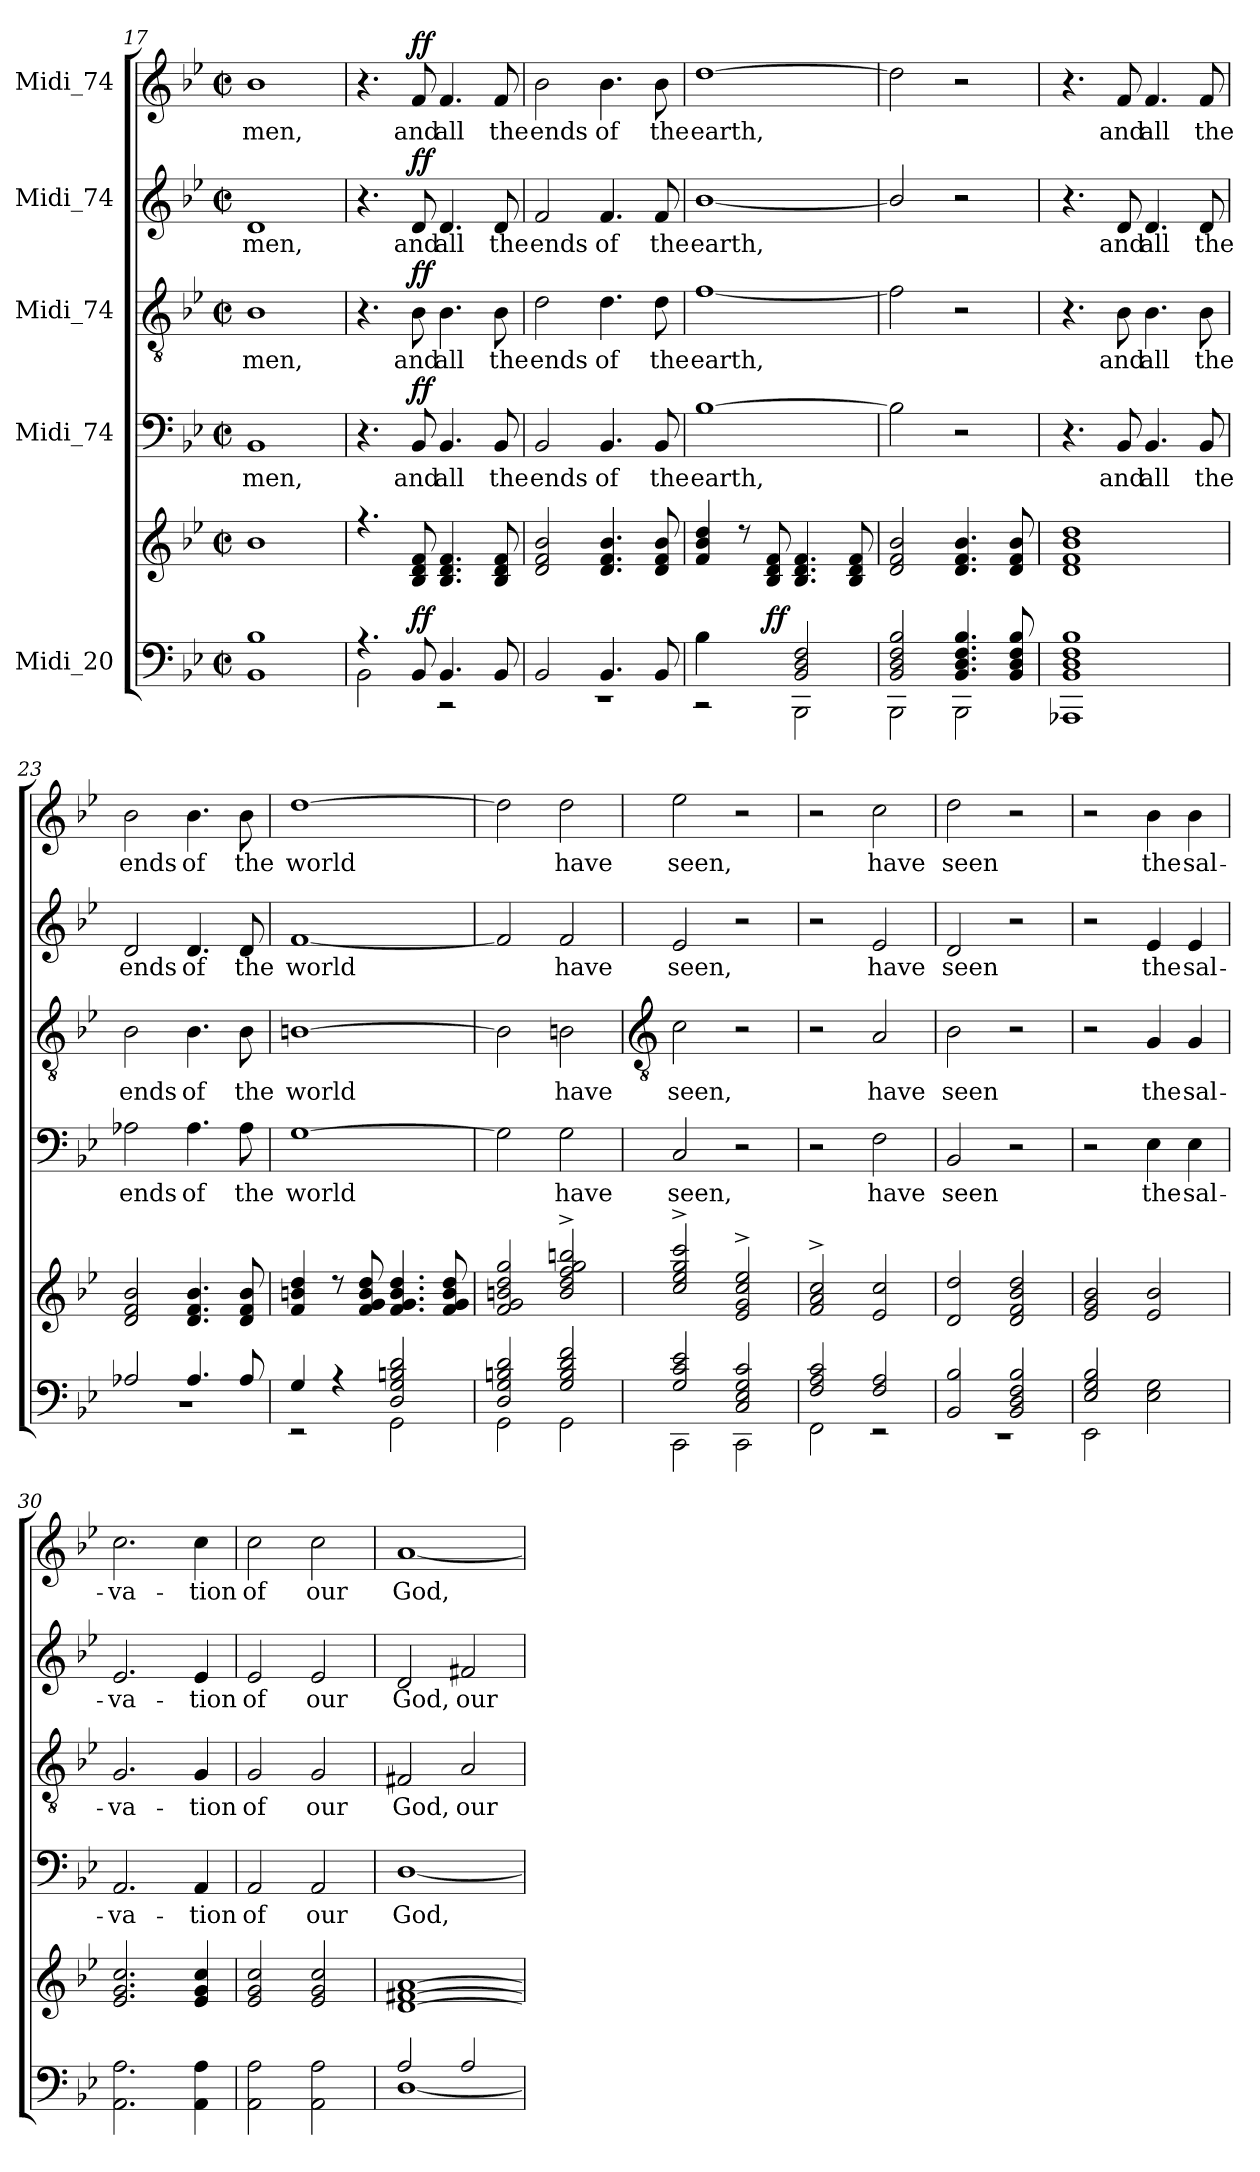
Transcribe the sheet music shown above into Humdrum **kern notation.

**kern	**kern	**dynam	**kern	**text	**dynam	**kern	**text	**dynam	**kern	**text	**dynam	**kern	**text	**dynam
*part5	*part5	*part5	*part4	*part4	*part4	*part3	*part3	*part3	*part2	*part2	*part2	*part1	*part1	*part1
*staff6	*staff5	*staff5/6	*staff4	*staff4	*staff4	*staff3	*staff3	*staff3	*staff2	*staff2	*staff2	*staff1	*staff1	*staff1
*I"Midi_20	*	*	*I"Midi_74	*	*	*I"Midi_74	*	*	*I"Midi_74	*	*	*I"Midi_74	*	*
!!LO:LB:g=z
*clefF4	*clefG2	*	*clefF4	*	*	*clefGv2	*	*	*clefG2	*	*	*clefG2	*	*
*k[b-e-]	*k[b-e-]	*	*k[b-e-]	*	*	*k[b-e-]	*	*	*k[b-e-]	*	*	*k[b-e-]	*	*
*B-:	*B-:	*	*B-:	*	*	*B-:	*	*	*B-:	*	*	*B-:	*	*
*M2/2	*M2/2	*	*M2/2	*	*	*M2/2	*	*	*M2/2	*	*	*M2/2	*	*
*met(c|)	*met(c|)	*	*met(c|)	*	*	*met(c|)	*	*	*met(c|)	*	*	*met(c|)	*	*
=17	=17	=17	=17	=17	=17	=17	=17	=17	=17	=17	=17	=17	=17	=17
*^	*^	*	*	*	*	*	*	*	*	*	*	*	*	*
!	!	!	!	!	!	!LO:LY:b	!	!	!LO:LY:b	!	!	!LO:LY:b	!	!	!LO:LY:b	!
1ryy	1BB-\ 1B-\	1b-	1ryy	.	1BB-	men,	.	1B-	men,	.	1d	men,	.	1b-	men,	.
=18	=18	=18	=18	=18	=18	=18	=18	=18	=18	=18	=18	=18	=18	=18	=18	=18
4.r	2BB-\	4.r	1ryy	.	4.r	.	.	4.r	.	.	4.r	.	.	4.r	.	.
!	!	!	!	!LO:DY:b	!	!LO:LY:b	!LO:DY:b	!	!LO:LY:b	!LO:DY:b	!	!LO:LY:b	!LO:DY:b	!	!LO:LY:b	!LO:DY:b
8BB-/	.	8B- 8d 8f	.	ff	8BB-	and	ff	8B-	and	ff	8d	and	ff	8f	and	ff
!	!	!	!	!	!	!LO:LY:b	!	!	!LO:LY:b	!	!	!LO:LY:b	!	!	!LO:LY:b	!
4.BB-/	2r	4.B- 4.d 4.f	.	.	4.BB-	all	.	4.B-	all	.	4.d	all	.	4.f	all	.
!	!	!	!	!	!	!LO:LY:b	!	!	!LO:LY:b	!	!	!LO:LY:b	!	!	!LO:LY:b	!
8BB-/	.	8B- 8d 8f	.	.	8BB-	the	.	8B-	the	.	8d	the	.	8f	the	.
=19	=19	=19	=19	=19	=19	=19	=19	=19	=19	=19	=19	=19	=19	=19	=19	=19
!	!	!	!	!	!	!LO:LY:b	!	!	!LO:LY:b	!	!	!LO:LY:b	!	!	!LO:LY:b	!
2BB-/	1r	2d 2f 2b-	1ryy	.	2BB-	ends	.	2d	ends	.	2f	ends	.	2b-	ends	.
!	!	!	!	!	!	!LO:LY:b	!	!	!LO:LY:b	!	!	!LO:LY:b	!	!	!LO:LY:b	!
4.BB-/	.	4.d 4.f 4.b-	.	.	4.BB-	of	.	4.d	of	.	4.f	of	.	4.b-	of	.
!	!	!	!	!	!	!LO:LY:b	!	!	!LO:LY:b	!	!	!LO:LY:b	!	!	!LO:LY:b	!
8BB-/	.	8d 8f 8b-	.	.	8BB-	the	.	8d	the	.	8f	the	.	8b-	the	.
=20	=20	=20	=20	=20	=20	=20	=20	=20	=20	=20	=20	=20	=20	=20	=20	=20
!	!	!	!	!	!	!LO:LY:b	!	!	!LO:LY:b	!	!	!LO:LY:b	!	!	!LO:LY:b	!
4B-\	2r	4f 4b- 4dd	1ryy	.	[1B-	earth,	.	[1f/	earth,	.	[1b-/	earth,	.	[1dd	earth,	.
4ryy	.	8r	.	.	.	.	.	.	.	.	.	.	.	.	.	.
!	!	!	!	!LO:DY:b	!	!	!	!	!	!	!	!	!	!	!	!
.	.	8B- 8d 8f	.	ff	.	.	.	.	.	.	.	.	.	.	.	.
2BB-/ 2D/ 2F/	2BBB-\	4.B- 4.d 4.f	.	.	.	.	.	.	.	.	.	.	.	.	.	.
.	.	8B- 8d 8f	.	.	.	.	.	.	.	.	.	.	.	.	.	.
=21	=21	=21	=21	=21	=21	=21	=21	=21	=21	=21	=21	=21	=21	=21	=21	=21
2BB-/ 2D/ 2F/ 2B-/	2BBB-\	2d 2f 2b-	1ryy	.	2B-]	.	.	2f\]	.	.	2b-/]	.	.	2dd]	.	.
4.BB-/ 4.D/ 4.F/ 4.B-/	2BBB-\	4.d 4.f 4.b-	.	.	2r	.	.	2r	.	.	2r	.	.	2r	.	.
8BB-/ 8D/ 8F/ 8B-/	.	8d 8f 8b-	.	.	.	.	.	.	.	.	.	.	.	.	.	.
=22	=22	=22	=22	=22	=22	=22	=22	=22	=22	=22	=22	=22	=22	=22	=22	=22
1BB-/ 1D/ 1F/ 1B-/	1AAA-X\	1d 1f 1b- 1dd	1ryy	.	4.r	.	.	4.r	.	.	4.r	.	.	4.r	.	.
!	!	!	!	!	!	!LO:LY:b	!	!	!LO:LY:b	!	!	!LO:LY:b	!	!	!LO:LY:b	!
.	.	.	.	.	8BB-	and	.	8B-	and	.	8d	and	.	8f	and	.
!	!	!	!	!	!	!LO:LY:b	!	!	!LO:LY:b	!	!	!LO:LY:b	!	!	!LO:LY:b	!
.	.	.	.	.	4.BB-	all	.	4.B-	all	.	4.d	all	.	4.f	all	.
!	!	!	!	!	!	!LO:LY:b	!	!	!LO:LY:b	!	!	!LO:LY:b	!	!	!LO:LY:b	!
.	.	.	.	.	8BB-	the	.	8B-	the	.	8d	the	.	8f	the	.
=23	=23	=23	=23	=23	=23	=23	=23	=23	=23	=23	=23	=23	=23	=23	=23	=23
!	!	!	!	!	!	!LO:LY:b	!	!	!LO:LY:b	!	!	!LO:LY:b	!	!	!LO:LY:b	!
2A-X/	1r	2d 2f 2b-	1ryy	.	2A-X	ends	.	2B-	ends	.	2d	ends	.	2b-	ends	.
!	!	!	!	!	!	!LO:LY:b	!	!	!LO:LY:b	!	!	!LO:LY:b	!	!	!LO:LY:b	!
4.A-/	.	4.d 4.f 4.b-	.	.	4.A-	of	.	4.B-	of	.	4.d	of	.	4.b-	of	.
!	!	!	!	!	!	!LO:LY:b	!	!	!LO:LY:b	!	!	!LO:LY:b	!	!	!LO:LY:b	!
8A-/	.	8d 8f 8b-	.	.	8A-	the	.	8B-	the	.	8d	the	.	8b-	the	.
=24	=24	=24	=24	=24	=24	=24	=24	=24	=24	=24	=24	=24	=24	=24	=24	=24
!	!	!	!	!	!	!LO:LY:b	!	!	!LO:LY:b	!	!	!LO:LY:b	!	!	!LO:LY:b	!
4G/	2r	4f 4bn 4dd	1ryy	.	[1G	world	.	[1Bn	world	.	[1f	world	.	[1dd	world	.
4r	.	8r	.	.	.	.	.	.	.	.	.	.	.	.	.	.
.	.	8f 8g 8b 8dd	.	.	.	.	.	.	.	.	.	.	.	.	.	.
2D/ 2G/ 2Bn/ 2d/	2GG\	4.f 4.g 4.b 4.dd	.	.	.	.	.	.	.	.	.	.	.	.	.	.
.	.	8f 8g 8b 8dd	.	.	.	.	.	.	.	.	.	.	.	.	.	.
=25	=25	=25	=25	=25	=25	=25	=25	=25	=25	=25	=25	=25	=25	=25	=25	=25
2D/ 2G/ 2Bn/ 2d/	2GG\	2f 2g 2bn 2dd 2gg	1ryy	.	2G]	.	.	2B]	.	.	2f]	.	.	2dd]	.	.
!	!	!	!	!	!	!LO:LY:b	!	!	!LO:LY:b	!	!	!LO:LY:b	!	!	!LO:LY:b	!
2G/ 2B/ 2d/ 2f/	2GG\	2b^ 2dd^ 2ff^ 2gg^ 2bbn^	.	.	2G	have	.	2B	have	.	2f	have	.	2dd	have	.
!!LO:LB:g=z
=26	=26	=26	=26	=26	=26	=26	=26	=26	=26	=26	=26	=26	=26	=26	=26	=26
*	*	*	*	*	*	*	*	*clefGv2	*	*	*	*	*	*	*	*
!	!	!	!	!	!	!LO:LY:b	!	!	!LO:LY:b	!	!	!LO:LY:b	!	!	!LO:LY:b	!
2G/ 2c/ 2e-/	2CC\	2cc^ 2ee-^ 2gg^ 2ccc^	1ryy	.	2C	seen,	.	2c	seen,	.	2e-	seen,	.	2ee-	seen,	.
2C/ 2E-/ 2G/ 2c/	2CC\	2e-^ 2g^ 2cc^ 2ee-^	.	.	2r	.	.	2r	.	.	2r	.	.	2r	.	.
=27	=27	=27	=27	=27	=27	=27	=27	=27	=27	=27	=27	=27	=27	=27	=27	=27
2F/ 2A/ 2c/	2FF\	2f^ 2a^ 2cc^	1ryy	.	2r	.	.	2r	.	.	2r	.	.	2r	.	.
!	!	!	!	!	!	!LO:LY:b	!	!	!LO:LY:b	!	!	!LO:LY:b	!	!	!LO:LY:b	!
2F/ 2A/	2r	2e- 2cc	.	.	2F	have	.	2A	have	.	2e-	have	.	2cc	have	.
=28	=28	=28	=28	=28	=28	=28	=28	=28	=28	=28	=28	=28	=28	=28	=28	=28
!	!	!	!	!	!	!LO:LY:b	!	!	!LO:LY:b	!	!	!LO:LY:b	!	!	!LO:LY:b	!
2BB-/ 2B-/	1r	2d 2dd	1ryy	.	2BB-	seen	.	2B-	seen	.	2d	seen	.	2dd	seen	.
2BB-/ 2D/ 2F/ 2B-/	.	2d 2f 2b- 2dd	.	.	2r	.	.	2r	.	.	2r	.	.	2r	.	.
=29	=29	=29	=29	=29	=29	=29	=29	=29	=29	=29	=29	=29	=29	=29	=29	=29
2E-/ 2G/ 2B-/	2EE-\	2e- 2g 2b-	1ryy	.	2r	.	.	2r	.	.	2r	.	.	2r	.	.
!	!	!	!	!	!	!LO:LY:b	!	!	!LO:LY:b	!	!	!LO:LY:b	!	!	!LO:LY:b	!
2ryy	2E-\ 2G\	2e- 2b-	.	.	4E-	the	.	4G	the	.	4e-	the	.	4b-	the	.
!	!	!	!	!	!	!LO:LY:b	!	!	!LO:LY:b	!	!	!LO:LY:b	!	!	!LO:LY:b	!
.	.	.	.	.	4E-	sal-	.	4G	sal-	.	4e-	sal-	.	4b-	sal-	.
=30	=30	=30	=30	=30	=30	=30	=30	=30	=30	=30	=30	=30	=30	=30	=30	=30
!	!	!	!	!	!	!LO:LY:b	!	!	!LO:LY:b	!	!	!LO:LY:b	!	!	!LO:LY:b	!
1ryy	2.AA\ 2.A\	2.e- 2.g 2.cc	1ryy	.	2.AA	-va-	.	2.G	-va-	.	2.e-	-va-	.	2.cc	-va-	.
!	!	!	!	!	!	!LO:LY:b	!	!	!LO:LY:b	!	!	!LO:LY:b	!	!	!LO:LY:b	!
.	4AA\ 4A\	4e- 4g 4cc	.	.	4AA	-tion	.	4G	-tion	.	4e-	-tion	.	4cc	-tion	.
=31	=31	=31	=31	=31	=31	=31	=31	=31	=31	=31	=31	=31	=31	=31	=31	=31
!	!	!	!	!	!	!LO:LY:b	!	!	!LO:LY:b	!	!	!LO:LY:b	!	!	!LO:LY:b	!
1ryy	2AA\ 2A\	2e- 2g 2cc	1ryy	.	2AA	of	.	2G	of	.	2e-	of	.	2cc	of	.
!	!	!	!	!	!	!LO:LY:b	!	!	!LO:LY:b	!	!	!LO:LY:b	!	!	!LO:LY:b	!
.	2AA\ 2A\	2e- 2g 2cc	.	.	2AA	our	.	2G	our	.	2e-	our	.	2cc	our	.
=32	=32	=32	=32	=32	=32	=32	=32	=32	=32	=32	=32	=32	=32	=32	=32	=32
!	!	!	!	!	!	!LO:LY:b	!	!	!LO:LY:b	!	!	!LO:LY:b	!	!	!LO:LY:b	!
2A/	[1D\	[1d [1f#X [1a	1ryy	.	[1D/	God,	.	2F#X	God,	.	2d	God,	.	[1a	God,	.
!	!	!	!	!	!	!	!	!	!LO:LY:b	!	!	!LO:LY:b	!	!	!	!
2A/	.	.	.	.	.	.	.	2A	our	.	2f#X	our	.	.	.	.
*v	*v	*	*	*	*	*	*	*	*	*	*	*	*	*	*	*
*	*v	*v	*	*	*	*	*	*	*	*	*	*	*	*	*
=	=	=	=	=	=	=	=	=	=	=	=	=	=	=
*-	*-	*-	*-	*-	*-	*-	*-	*-	*-	*-	*-	*-	*-	*-
